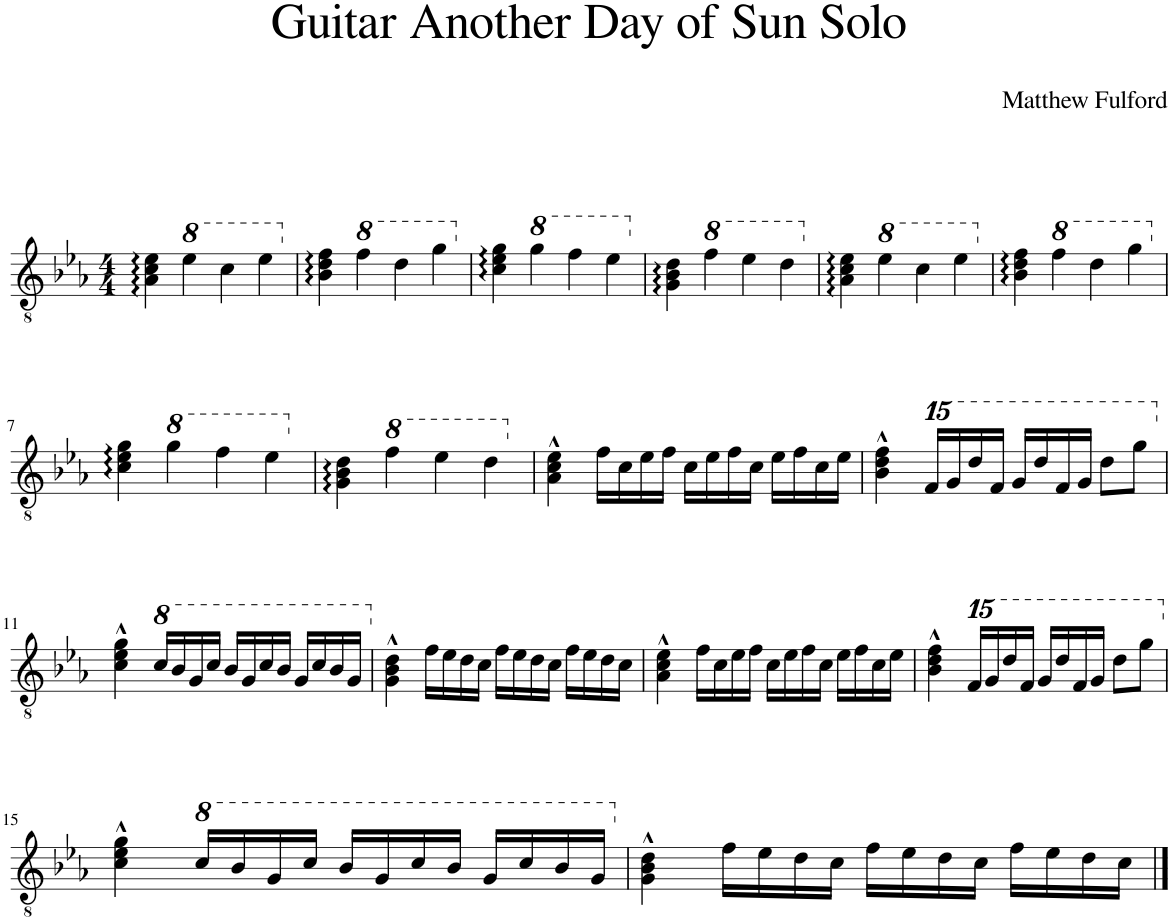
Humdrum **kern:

**kern
*part1
*staff1
*I"7-string Guitar
*I'Guit.
*clefGv2
*k[b-e-a-]
*M4/4
=1
4A-\:: 4c\:: 4e-\::
*8va
4ee-\
4cc\
4ee-\
=2
*X8va
4B-\:: 4d\:: 4f\::
*8va
4ff\
4dd\
4gg\
=3
*X8va
4c\:: 4e-\:: 4g\::
*8va
4gg\
4ff\
4ee-\
=4
*X8va
4G\:: 4B-\:: 4d\::
*8va
4ff\
4ee-\
4dd\
=5
*X8va
4A-\:: 4c\:: 4e-\::
*8va
4ee-\
4cc\
4ee-\
=6
*X8va
4B-\:: 4d\:: 4f\::
*8va
4ff\
4dd\
4gg\
!!LO:LB:g=z
=7
*X8va
4c\:: 4e-\:: 4g\::
*8va
4gg\
4ff\
4ee-\
=8
*X8va
4G\:: 4B-\:: 4d\::
*8va
4ff\
4ee-\
4dd\
=9
*X8va
4A-\^^ 4c\^^ 4e-\^^
16f\LL
16c\
16e-\
16f\JJ
16c\LL
16e-\
16f\
16c\JJ
16e-\LL
16f\
16c\
16e-\JJ
=10
4B-\^^ 4d\^^ 4f\^^
*15ma
16ff/LL
16gg/
16ddd/
16ff/JJ
16gg/LL
16ddd/
16ff/
16gg/JJ
8ddd\L
8ggg\J
!!LO:LB:g=z
=11
*X15ma
4c\^^ 4e-\^^ 4g\^^
*8va
16cc/LL
16b-/
16g/
16cc/JJ
16b-/LL
16g/
16cc/
16b-/JJ
16g/LL
16cc/
16b-/
16g/JJ
=12
*X8va
4G\^^ 4B-\^^ 4d\^^
16f\LL
16e-\
16d\
16c\JJ
16f\LL
16e-\
16d\
16c\JJ
16f\LL
16e-\
16d\
16c\JJ
=13
4A-\^^ 4c\^^ 4e-\^^
16f\LL
16c\
16e-\
16f\JJ
16c\LL
16e-\
16f\
16c\JJ
16e-\LL
16f\
16c\
16e-\JJ
=14
4B-\^^ 4d\^^ 4f\^^
*15ma
16ff/LL
16gg/
16ddd/
16ff/JJ
16gg/LL
16ddd/
16ff/
16gg/JJ
8ddd\L
8ggg\J
!!LO:LB:g=z
=15
*X15ma
4c\^^ 4e-\^^ 4g\^^
*8va
16cc/LL
16b-/
16g/
16cc/JJ
16b-/LL
16g/
16cc/
16b-/JJ
16g/LL
16cc/
16b-/
16g/JJ
=16
*X8va
4G\^^ 4B-\^^ 4d\^^
16f\LL
16e-\
16d\
16c\JJ
16f\LL
16e-\
16d\
16c\JJ
16f\LL
16e-\
16d\
16c\JJ
==
*-
